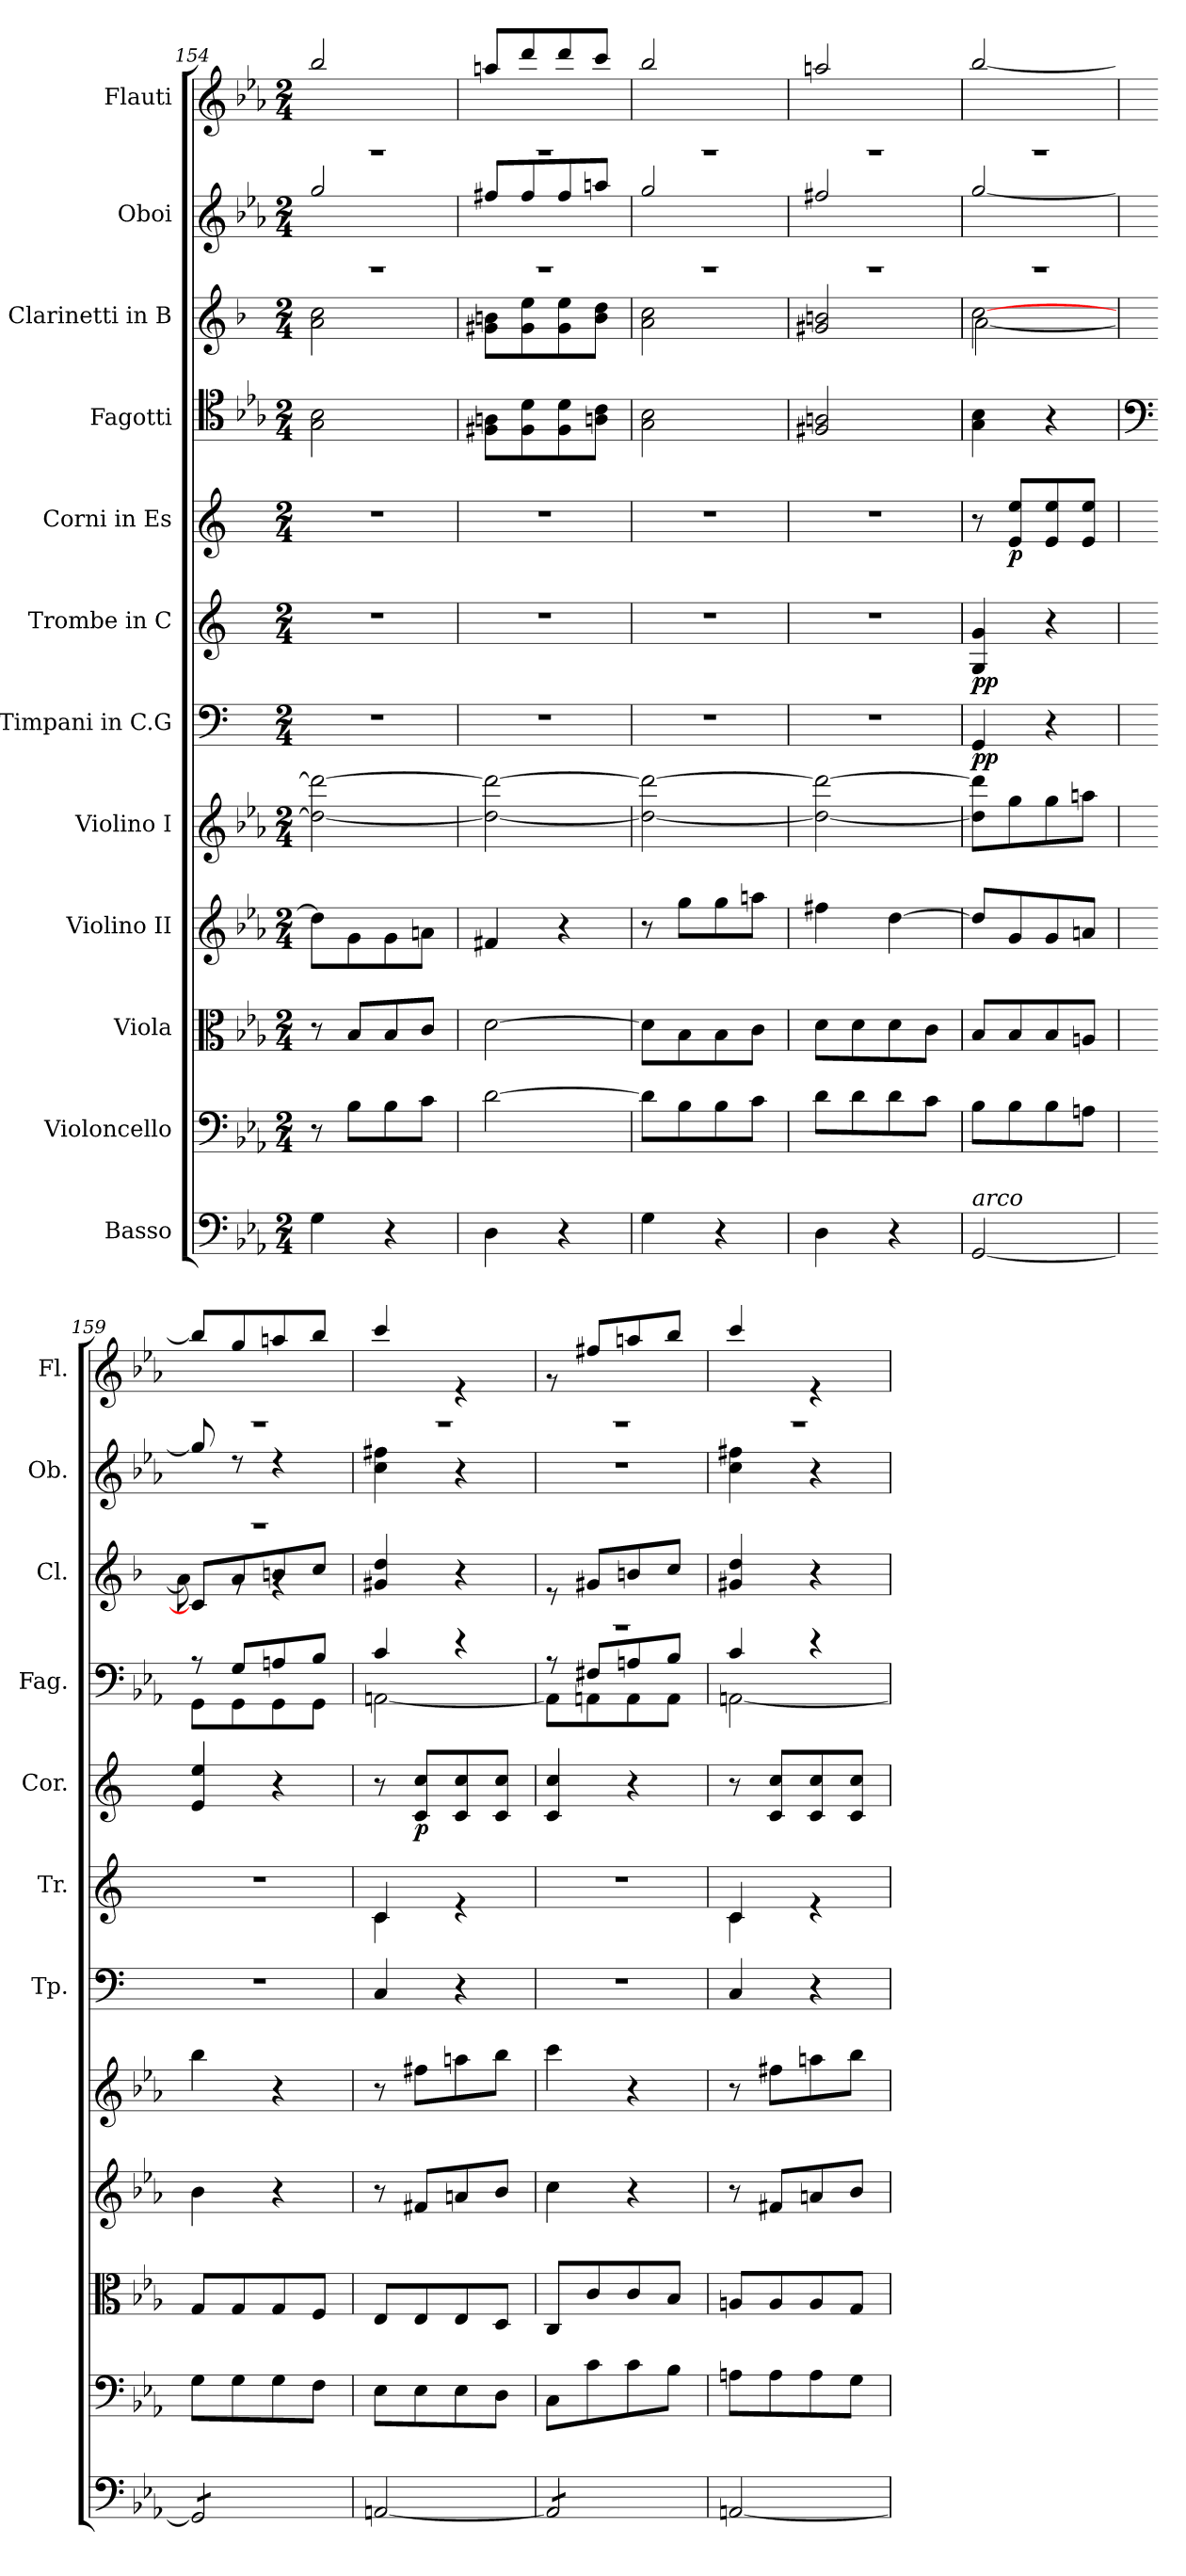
**kern	**kern	**kern	**kern	**kern	**kern	**dynam	**kern	**dynam	**kern	**dynam	**kern	**kern	**kern	**kern
*part12	*part11	*part10	*part9	*part8	*part7	*part7	*part6	*part6	*part5	*part5	*part4	*part3	*part2	*part1
*staff12	*staff11	*staff10	*staff9	*staff8	*staff7	*staff7	*staff6	*staff6	*staff5	*staff5	*staff4	*staff3	*staff2	*staff1
*I"Basso	*I"Violoncello	*I"Viola	*I"Violino II	*I"Violino I	*I"Timpani in C.G	*	*I"Trombe in C	*	*I"Corni in Es	*	*I"Fagotti	*I"Clarinetti in B	*I"Oboi	*I"Flauti
*	*	*	*	*	*I'Tp.	*	*I'Tr.	*	*I'Cor.	*	*I'Fag.	*I'Cl.	*I'Ob.	*I'Fl.
*clefF4	*clefF4	*clefC3	*clefG2	*clefG2	*clefF4	*	*clefG2	*	*clefG2	*	*clefC4	*clefG2	*clefG2	*clefG2
*ITrd7c12	*	*	*	*	*	*	*	*	*ITrd5c9	*	*	*ITrd1c2	*	*
*k[b-e-a-]	*k[b-e-a-]	*k[b-e-a-]	*k[b-e-a-]	*k[b-e-a-]	*k[]	*	*k[]	*	*k[b-e-a-]	*	*k[b-e-a-]	*k[b-e-a-]	*k[b-e-a-]	*k[b-e-a-]
*M2/4	*M2/4	*M2/4	*M2/4	*M2/4	*M2/4	*	*M2/4	*	*M2/4	*	*M2/4	*M2/4	*M2/4	*M2/4
=154	=154	=154	=154	=154	=154	=154	=154	=154	=154	=154	=154	=154	=154	=154
*	*	*	*	*	*	*	*	*	*	*	*	*	*^	*^
4GG\	8r	8r	8dd\L]	2dd\_ 2ddd\_	2r	.	2r	.	2r	.	2G\ 2B-\	2g\ 2b-\	2rF	2gg/	2rF	2bb-/
.	8B-\L	8B-/L	8g\	.	.	.	.	.	.	.	.	.	.	.	.	.
4r	8B-\	8B-/	8g\	.	.	.	.	.	.	.	.	.	.	.	.	.
.	8c\J	8c/J	8an\J	.	.	.	.	.	.	.	.	.	.	.	.	.
=155	=155	=155	=155	=155	=155	=155	=155	=155	=155	=155	=155	=155	=155	=155	=155	=155
4DD\	[2d\	[2d\	4f#X/	2dd\_ 2ddd\_	2r	.	2r	.	2r	.	8F#X\ 8An\L	8f#X\ 8an\L	2rF	8ff#X/L	2rF	8aan/L
.	.	.	.	.	.	.	.	.	.	.	8F#\ 8d\	8f#\ 8dd\	.	8ff#/	.	8ddd/
4r	.	.	4r	.	.	.	.	.	.	.	8F#\ 8d\	8f#\ 8dd\	.	8ff#/	.	8ddd/
.	.	.	.	.	.	.	.	.	.	.	8An\ 8c\J	8a\ 8cc\J	.	8aan/J	.	8ccc/J
=156	=156	=156	=156	=156	=156	=156	=156	=156	=156	=156	=156	=156	=156	=156	=156	=156
4GG\	8d\L]	8d\L]	8r	2dd\_ 2ddd\_	2r	.	2r	.	2r	.	2G\ 2B-\	2g\ 2b-\	2rF	2gg/	2rF	2bb-/
.	8B-\	8B-\	8gg\L	.	.	.	.	.	.	.	.	.	.	.	.	.
4r	8B-\	8B-\	8gg\	.	.	.	.	.	.	.	.	.	.	.	.	.
.	8c\J	8c\J	8aan\J	.	.	.	.	.	.	.	.	.	.	.	.	.
=157	=157	=157	=157	=157	=157	=157	=157	=157	=157	=157	=157	=157	=157	=157	=157	=157
4DD\	8d\L	8d\L	4ff#X\	2dd\_ 2ddd\_	2r	.	2r	.	2r	.	2F#X/ 2An/	2f#X/ 2an/	2rF	2ff#X/	2rF	2aan/
.	8d\	8d\	.	.	.	.	.	.	.	.	.	.	.	.	.	.
4r	8d\	8d\	[4dd\	.	.	.	.	.	.	.	.	.	.	.	.	.
.	8c\J	8c\J	.	.	.	.	.	.	.	.	.	.	.	.	.	.
=158	=158	=158	=158	=158	=158	=158	=158	=158	=158	=158	=158	=158	=158	=158	=158	=158
*	*	*	*	*	*	*	*	*	*	*	*	*^	*	*	*	*
!LO:TX:a:i:t=arco	!	!	!	!	!	!	!	!	!	!	!	!	!	!	!	!	!
!	!	!	!	!	!	!LO:DY:b	!	!LO:DY:b	!	!	!	!	!	!	!	!	!
[2GGG/	8B-\L	8B-/L	8dd/L]	8dd\] 8ddd\]L	4GG/	pp	4G/ 4g/	pp	8r	.	4G\ 4B-\	[2b-\	[2g\	2rF	[2gg/	2rF	[2bb-/
!	!	!	!	!	!	!	!	!	!	!LO:DY:b	!	!	!	!	!	!	!
.	8B-\	8B-/	8g/	8gg\	.	.	.	.	8G/ 8g/L	p	.	.	.	.	.	.	.
.	8B-\	8B-/	8g/	8gg\	4r	.	4r	.	8G/ 8g/	.	4r	.	.	.	.	.	.
.	8An\J	8An/J	8an/J	8aan\J	.	.	.	.	8G/ 8g/J	.	.	.	.	.	.	.	.
=159	=159	=159	=159	=159	=159	=159	=159	=159	=159	=159	=159	=159	=159	=159	=159	=159	=159
*	*	*	*	*	*	*	*	*	*	*	*clefF4	*	*	*	*	*	*
*	*	*	*	*	*	*	*	*	*	*	*^	*	*	*	*	*	*
*tremolo	*	*	*	*	*	*	*	*	*	*	*	*	*	*	*	*	*	*
*	*	*	*	*	*	*	*	*	*	*	*tremolo	*	*	*	*	*	*	*
8GGG/]L	8G\L	8G/L	4b-\	4bb-\	2r	.	2r	.	4G/ 4g/	.	8r	8GG\L	8B-/L]	8g\]	2rF	8gg/]	2rF	8bb-/L]
8GGG/	8G\	8G/	.	.	.	.	.	.	.	.	8G/L	8GG\	8g/	8rg	.	8rdd	.	8gg/
8GGG/	8G\	8G/	4r	4r	.	.	.	.	4r	.	8An/	8GG\	8an/	4rg	.	4rdd	.	8aan/
8GGG/J	8F\J	8F/J	.	.	.	.	.	.	.	.	8B-/J	8GG\J	8b-/J	.	.	.	.	8bb-/J
*	*	*	*	*	*	*	*	*	*	*	*Xtremolo	*	*	*	*	*	*	*
*Xtremolo	*	*	*	*	*	*	*	*	*	*	*	*	*	*	*	*	*	*
*	*	*	*	*	*	*	*	*	*	*	*	*	*v	*v	*	*	*	*
*	*	*	*	*	*	*	*	*	*	*	*	*	*	*v	*v	*	*
=160	=160	=160	=160	=160	=160	=160	=160	=160	=160	=160	=160	=160	=160	=160	=160	=160
*	*	*	*	*	*	*	*^	*	*	*	*	*	*	*	*	*
[2AAAn/	8E-\L	8E-/L	8r	8r	4C/	.	4c/	4c\	.	8r	.	4c/	[2AAn\	4f#X/ 4cc/	4cc\ 4ff#X\	2rF	4ccc/
!	!	!	!	!	!	!	!	!	!	!	!LO:DY:b	!	!	!	!	!	!
.	8E-\	8E-/	8f#X/L	8ff#X\L	.	.	.	.	.	8E-/ 8e-/L	p	.	.	.	.	.	.
.	8E-\	8E-/	8an/	8aan\	4r	.	4re	4ryy	.	8E-/ 8e-/	.	4r	.	4r	4r	.	4r
.	8D\J	8D/J	8b-/J	8bb-\J	.	.	.	.	.	8E-/ 8e-/J	.	.	.	.	.	.	.
*	*	*	*	*	*	*	*v	*v	*	*	*	*	*	*	*	*	*
=161	=161	=161	=161	=161	=161	=161	=161	=161	=161	=161	=161	=161	=161	=161	=161	=161
*	*	*	*	*	*	*	*	*	*	*	*	*	*^	*	*	*
*tremolo	*	*	*	*	*	*	*	*	*	*	*	*	*	*	*	*	*
*	*	*	*	*	*	*	*	*	*	*	*tremolo	*	*	*	*	*	*
8AAA/]L	8C\L	8C/L	4cc\	4ccc\	2r	.	2r	.	4E-/ 4e-/	.	8r	8AA\]L	2rF	8r	2r	2rF	8r
8AAA/	8c\	8c/	.	.	.	.	.	.	.	.	8F#X/L	8AA\	.	8f#X/L	.	.	8ff#X/L
8AAA/	8c\	8c/	4r	4r	.	.	.	.	4r	.	8An/	8AA\	.	8an/	.	.	8aan/
8AAA/J	8B-\J	8B-/J	.	.	.	.	.	.	.	.	8B-/J	8AA\J	.	8b-/J	.	.	8bb-/J
*	*	*	*	*	*	*	*	*	*	*	*Xtremolo	*	*	*	*	*	*
*Xtremolo	*	*	*	*	*	*	*	*	*	*	*	*	*	*	*	*	*
*	*	*	*	*	*	*	*	*	*	*	*	*	*v	*v	*	*	*
=162	=162	=162	=162	=162	=162	=162	=162	=162	=162	=162	=162	=162	=162	=162	=162	=162
*	*	*	*	*	*	*	*^	*	*	*	*	*	*	*	*	*
[2AAAn/	8An\L	8An/L	8r	8r	4C/	.	4c/	4c\	.	8r	.	4c/	[2AAn\	4f#X/ 4cc/	4cc\ 4ff#X\	2rF	4ccc/
.	8A\	8A/	8f#X/L	8ff#X\L	.	.	.	.	.	8E-/ 8e-/L	.	.	.	.	.	.	.
.	8A\	8A/	8an/	8aan\	4r	.	4re	4ryy	.	8E-/ 8e-/	.	4r	.	4r	4r	.	4r
.	8G\J	8G/J	8b-/J	8bb-\J	.	.	.	.	.	8E-/ 8e-/J	.	.	.	.	.	.	.
*	*	*	*	*	*	*	*v	*v	*	*	*	*v	*v	*	*	*v	*v
=	=	=	=	=	=	=	=	=	=	=	=	=	=	=
*-	*-	*-	*-	*-	*-	*-	*-	*-	*-	*-	*-	*-	*-	*-
